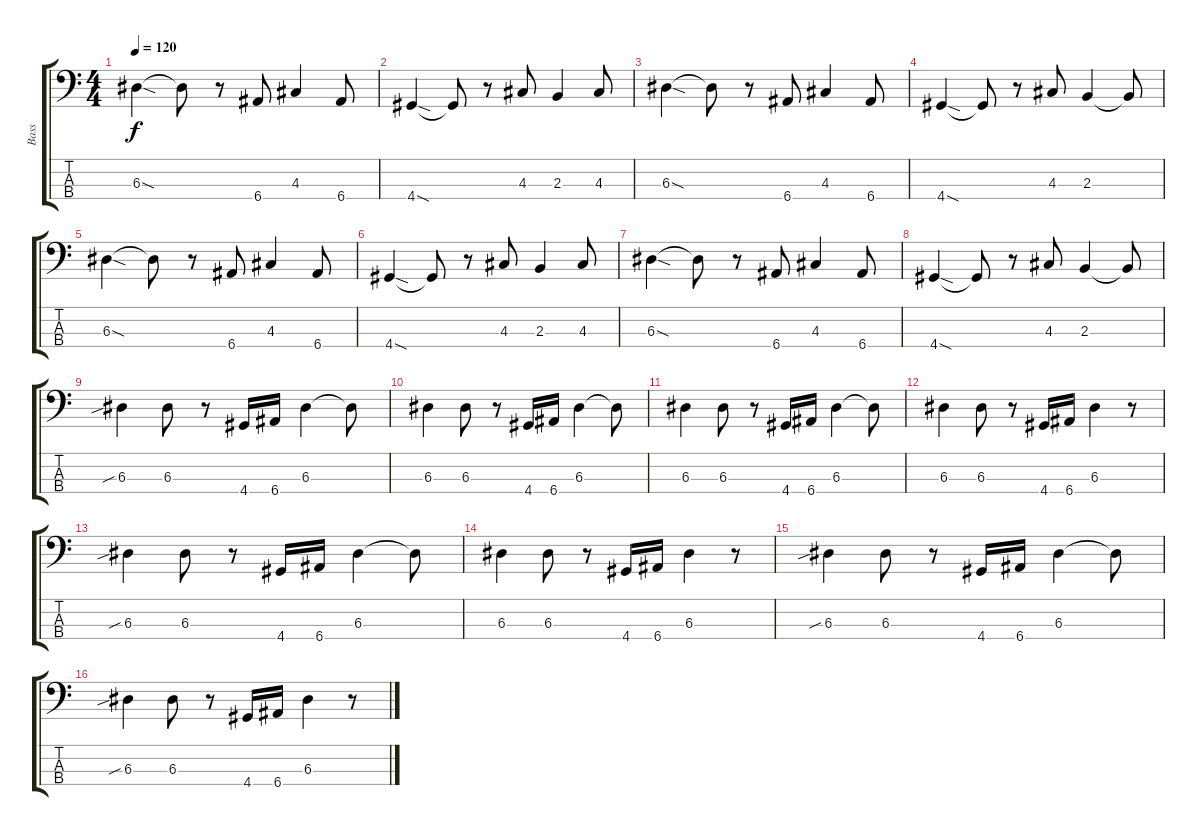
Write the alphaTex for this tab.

\track ("Bass" "Bass") {instrument acousticbass}
\staff {score tabs}
\tuning (G2 D2 A1 E1) {hide}
\ts (4 4)
\tempo 120
\clef f4
\ks c
6.3{sod}.4{dy f} 6.3{t}.8 r.8 6.4.8 4.3.4 6.4.8 |
4.4{sod}.4 4.4{t}.8 r.8 4.3.8 2.3.4 4.3.8 |
6.3{sod}.4 6.3{t}.8 r.8 6.4.8 4.3.4 6.4.8 |
4.4{sod}.4 4.4{t}.8 r.8 4.3.8 2.3.4 2.3{t}.8 |
6.3{sod}.4 6.3{t}.8 r.8 6.4.8 4.3.4 6.4.8 |
4.4{sod}.4 4.4{t}.8 r.8 4.3.8 2.3.4 4.3.8 |
6.3{sod}.4 6.3{t}.8 r.8 6.4.8 4.3.4 6.4.8 |
4.4{sod}.4 4.4{t}.8 r.8 4.3.8 2.3.4 2.3{t}.8 |
6.3{sib}.4 6.3.8 r.8 4.4.16 6.4.16 6.3.4 6.3{t}.8 |
6.3.4 6.3.8 r.8 4.4.16 6.4.16 6.3.4 6.3{t}.8 |
6.3.4 6.3.8 r.8 4.4.16 6.4.16 6.3.4 6.3{t}.8 |
6.3.4 6.3.8 r.8 4.4.16 6.4.16 6.3.4 r.8 |
6.3{sib}.4 6.3.8 r.8 4.4.16 6.4.16 6.3.4 6.3{t}.8 |
6.3.4 6.3.8 r.8 4.4.16 6.4.16 6.3.4 r.8 |
6.3{sib}.4 6.3.8 r.8 4.4.16 6.4.16 6.3.4 6.3{t}.8 |
6.3{sib}.4 6.3.8 r.8 4.4.16 6.4.16 6.3.4 r.8
